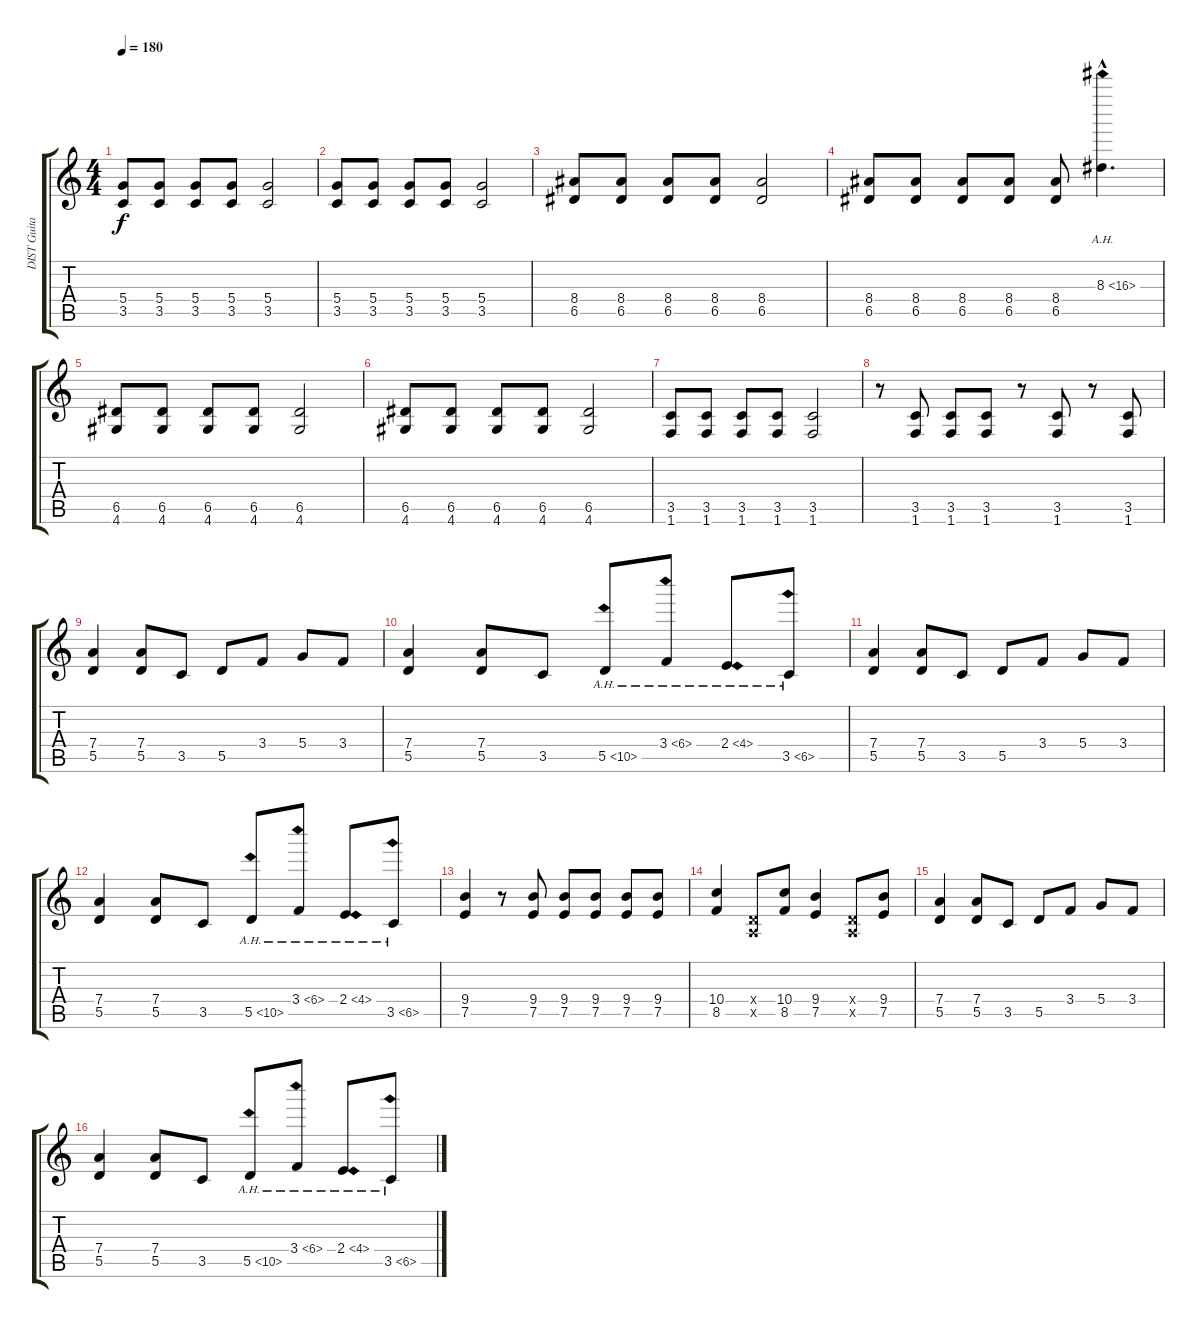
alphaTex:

\track ("DIST Guitar 2" "DIST Guita") {instrument distortionguitar}
\staff {score tabs}
\tuning (E4 B3 G3 D3 A2 E2) {hide}
\ts (4 4)
\tempo 180
\clef g2
\ks c
(5.4 3.5).8{dy f} (5.4 3.5).8 (5.4 3.5).8 (5.4 3.5).8 (5.4 3.5).2 |
(5.4 3.5).8 (5.4 3.5).8 (5.4 3.5).8 (5.4 3.5).8 (5.4 3.5).2 |
(8.4 6.5).8 (8.4 6.5).8 (8.4 6.5).8 (8.4 6.5).8 (8.4 6.5).2 |
(8.4 6.5).8 (8.4 6.5).8 (8.4 6.5).8 (8.4 6.5).8 (8.4 6.5).8 8.3{ah 8 hac}.4{d} |
(6.5 4.6).8 (6.5 4.6).8 (6.5 4.6).8 (6.5 4.6).8 (6.5 4.6).2 |
(6.5 4.6).8 (6.5 4.6).8 (6.5 4.6).8 (6.5 4.6).8 (6.5 4.6).2 |
(3.5 1.6).8 (3.5 1.6).8 (3.5 1.6).8 (3.5 1.6).8 (3.5 1.6).2 |
r.8 (3.5 1.6).8 (3.5 1.6).8 (3.5 1.6).8 r.8 (3.5 1.6).8 r.8 (3.5 1.6).8 |
(7.4 5.5).4 (7.4 5.5).8 3.5.8 5.5.8 3.4.8 5.4.8 3.4.8 |
(7.4 5.5).4 (7.4 5.5).8 3.5.8 5.5{ah 5}.8 3.4{ah 3}.8 2.4{ah 2}.8 3.5{ah 3}.8 |
(7.4 5.5).4 (7.4 5.5).8 3.5.8 5.5.8 3.4.8 5.4.8 3.4.8 |
(7.4 5.5).4 (7.4 5.5).8 3.5.8 5.5{ah 5}.8 3.4{ah 3}.8 2.4{ah 2}.8 3.5{ah 3}.8 |
(9.4 7.5).4 r.8 (9.4 7.5).8 (9.4 7.5).8 (9.4 7.5).8 (9.4 7.5).8 (9.4 7.5).8 |
(10.4 8.5).4 (0.4{x} 0.5{x}).8 (10.4 8.5).8 (9.4 7.5).4 (0.4{x} 0.5{x}).8 (9.4 7.5).8 |
(7.4 5.5).4 (7.4 5.5).8 3.5.8 5.5.8 3.4.8 5.4.8 3.4.8 |
(7.4 5.5).4 (7.4 5.5).8 3.5.8 5.5{ah 5}.8 3.4{ah 3}.8 2.4{ah 2}.8 3.5{ah 3}.8
